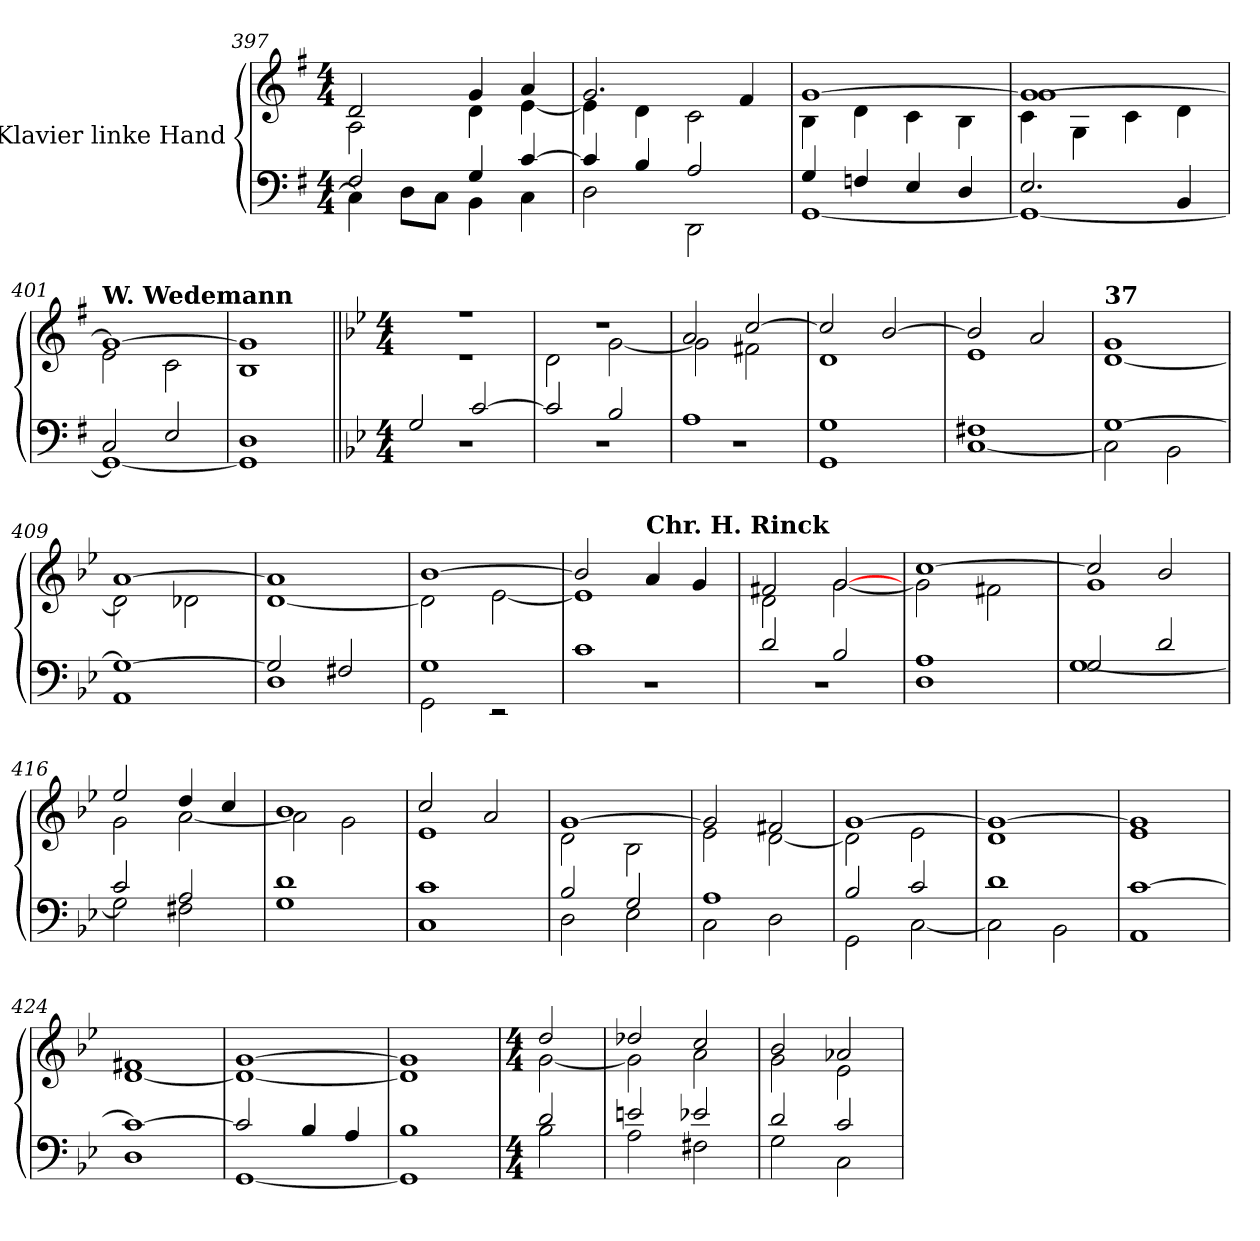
**kern	**kern
*part1	*part1
*staff2	*staff1
*I"Klavier linke Hand	*
!!LO:PB:g=z
*clefF4	*clefG2
*k[f#]	*k[f#]
*M4/4	*M4/4
=397	=397
*^	*^
2F#/	4C\]	2d/	2A\
.	8D\L	.	.
.	8C\J	.	.
4G/	4BB\	4g/	4d\
[4c/	4C\	4a/	[4e\
=398	=398	=398	=398
4c/]	2D\	2.g/	4e\]
4B/	.	.	4d\
2A/	2DD\	.	2c\
.	.	4f#/	.
=399	=399	=399	=399
4G/	[1GG	[1g	4B\
4Fn/	.	.	4d\
4E/	.	.	4c\
4D/	.	.	4B\
=400	=400	=400	=400
*	*	*	*^
2.E/	1GG_	1g_	4c\	1g
.	.	.	4G\	.
.	.	.	4c\	.
4BB/	.	.	4d\	.
*	*	*	*v	*v
=401	=401	=401	=401
!	!	!LO:TX:a:B:t=W. Wedemann	!
2C/	1GG_	1g_	2e\
2E/	.	.	2c\
=402	=402	=402	=402
1D	1GG>]	1g>]	1B
!!LO:LB:g=z	!!
=403||	=403||	=403||	=403||
*k[b-e-]	*	*k[b-e-]	*
*M4/4	*	*M4/4	*
2G/	1r	1r	1r
[2c/	.	.	.
=404	=404	=404	=404
2c/]	1r	1r	2d\
2B-/	.	.	[2g\
=405	=405	=405	=405
1A	1r	2a/	2g\]
.	.	[2cc/	2f#X\
=406	=406	=406	=406
1G	1GG	2cc/]	1d
.	.	[2b-/	.
=407	=407	=407	=407
1F#X	[1C	2b-/]	1e-
.	.	2a/	.
=408	=408	=408	=408
!	!	!LO:TX:a:B:t=37	!
[1G	2C\]	1g	[1d
.	2BB-\	.	.
=409	=409	=409	=409
1G_	1AA	[1a	2d\]
.	.	.	2d-X\
!!LO:LB:g=z	!!
=410	=410	=410	=410
2G/]	1D	1a]	[1d
2F#X/	.	.	.
=411	=411	=411	=411
1G	2GG\	[1b-	2d\]
.	2r	.	[2e-\
=412	=412	=412	=412
1c	1r	2b-/]	1e-]
!	!	!LO:TX:a:B:t=Chr. H. Rinck	!
.	.	4a/	.
.	.	4g/	.
!!LO:LB:g=z	!!
=413	=413	=413	=413
2d/	1r	2f#X/	2d\
2B-/	.	[2g/	[2g\
!!LO:LB:g=z	!!
=414	=414	=414	=414
1A	1D	[1cc	2g\]
.	.	.	2f#X\
=415	=415	=415	=415
2G/	[1G	2cc/]	1g
2d/	.	2b-/	.
=416	=416	=416	=416
2c/	2G\]	2ee-/	2g\
2A/	2F#X\	4dd/	[2a\
.	.	4cc/	.
=417	=417	=417	=417
1d	1G	1b-	2a\]
.	.	.	2g\
=418	=418	=418	=418
1c	1C	2cc/	1e-
.	.	2a/	.
=419	=419	=419	=419
2B-/	2D\	[1g	2d\
2G/	2E-\	.	2B-\
=420	=420	=420	=420
1A	2C\	2g/]	2e-\
.	2D\	2f#X/	[2d\
!!LO:LB:g=z	!!
=421	=421	=421	=421
2B-/	2GG\	[1g	2d\]
2c/	[2C\	.	2e-\
=422	=422	=422	=422
1d	2C\]	1g_	1d
.	2BB-\	.	.
=423	=423	=423	=423
[1c	1AA	1g]	1e-
!!LO:PB:g=z	!!
=424	=424	=424	=424
1c_	1D	1f#X	[1d
=425	=425	=425	=425
2c/]	[1GG	[1g	1d_
4B-/	.	.	.
4A/	.	.	.
=426	=426	=426	=426
1B-	1GG]	1g]	1d]
!!LO:LB:g=z	!!
=427	=427	=427	=427
*M4/4	*	*M4/4	*
2d/	2B-\	2dd/	[2g\
=428	=428	=428	=428
2en/	2A\	2dd-X/	2g\]
2e-X/	2F#X\	2cc/	2a\
=429	=429	=429	=429
2d/	2G\	2b-/	2g\
2c/	2C\	2a-X/	2e-\
*v	*v	*	*
*	*v	*v
=	=
*-	*-
